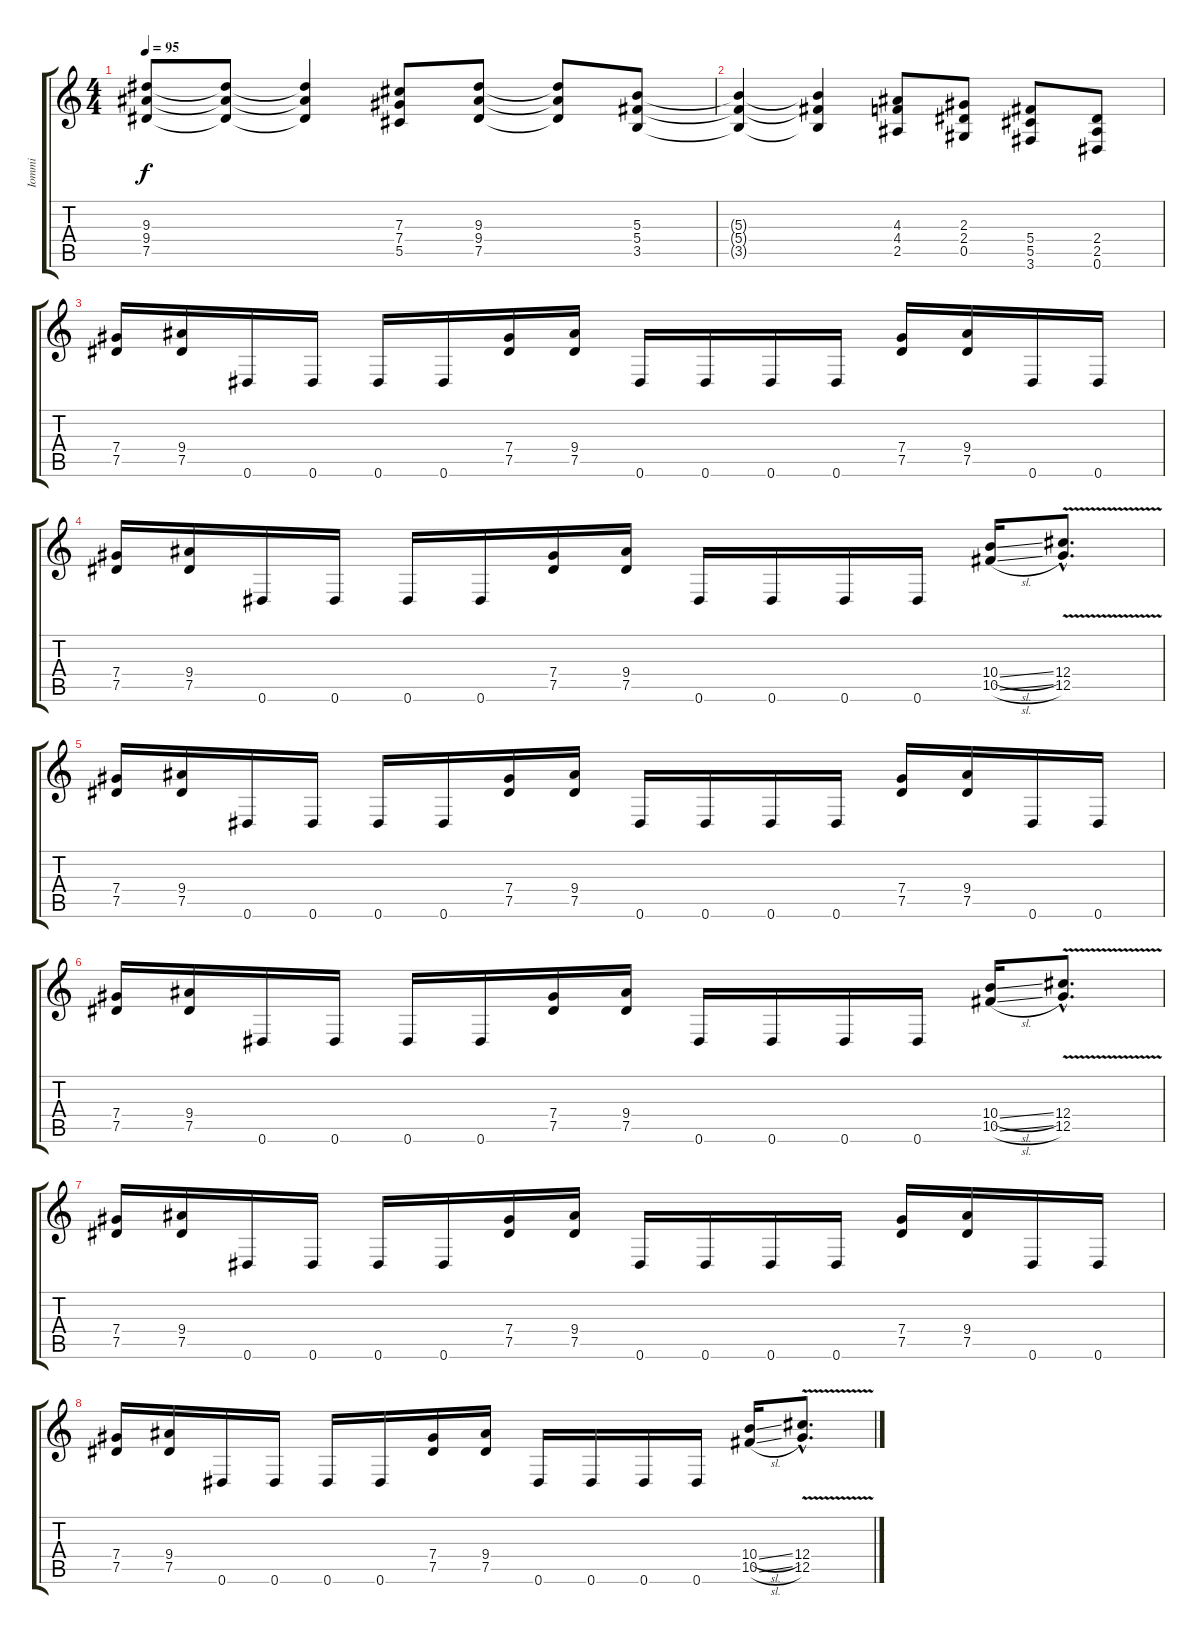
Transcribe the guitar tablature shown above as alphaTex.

\track ("Iommi" "Iommi") {instrument distortionguitar}
\staff {score tabs}
\tuning (Eb4 Bb3 Gb3 Db3 Ab2 Eb2) {hide}
\ts (4 4)
\tempo 95
\clef g2
\ks c
(9.3 9.4 7.5).8{dy f} (9.3{t} 9.4{t} 7.5{t}).8 (9.3{t} 9.4{t} 7.5{t}).4 (7.3 7.4 5.5).8 (9.3 9.4 7.5).8 (9.3{t} 9.4{t} 7.5{t}).8 (5.3 5.4 3.5).8 |
(5.3{t} 5.4{t} 3.5{t}).4 (5.3{t} 5.4{t} 3.5{t}).4 (4.3 4.4 2.5).8 (2.3 2.4 0.5).8 (5.4 5.5 3.6).8 (2.4 2.5 0.6).8 |
(7.4 7.5).16 (9.4 7.5).16 0.6.16 0.6.16 0.6.16 0.6.16 (7.4 7.5).16 (9.4 7.5).16 0.6.16 0.6.16 0.6.16 0.6.16 (7.4 7.5).16 (9.4 7.5).16 0.6.16 0.6.16 |
(7.4 7.5).16 (9.4 7.5).16 0.6.16 0.6.16 0.6.16 0.6.16 (7.4 7.5).16 (9.4 7.5).16 0.6.16 0.6.16 0.6.16 0.6.16 (10.4{sl} 10.5{sl}).16 (12.4{v hac} 12.5{v hac}).8{d} |
(7.4 7.5).16 (9.4 7.5).16 0.6.16 0.6.16 0.6.16 0.6.16 (7.4 7.5).16 (9.4 7.5).16 0.6.16 0.6.16 0.6.16 0.6.16 (7.4 7.5).16 (9.4 7.5).16 0.6.16 0.6.16 |
(7.4 7.5).16 (9.4 7.5).16 0.6.16 0.6.16 0.6.16 0.6.16 (7.4 7.5).16 (9.4 7.5).16 0.6.16 0.6.16 0.6.16 0.6.16 (10.4{sl} 10.5{sl}).16 (12.4{v hac} 12.5{v hac}).8{d} |
(7.4 7.5).16 (9.4 7.5).16 0.6.16 0.6.16 0.6.16 0.6.16 (7.4 7.5).16 (9.4 7.5).16 0.6.16 0.6.16 0.6.16 0.6.16 (7.4 7.5).16 (9.4 7.5).16 0.6.16 0.6.16 |
(7.4 7.5).16 (9.4 7.5).16 0.6.16 0.6.16 0.6.16 0.6.16 (7.4 7.5).16 (9.4 7.5).16 0.6.16 0.6.16 0.6.16 0.6.16 (10.4{sl} 10.5{sl}).16 (12.4{v hac} 12.5{v hac}).8{d}
